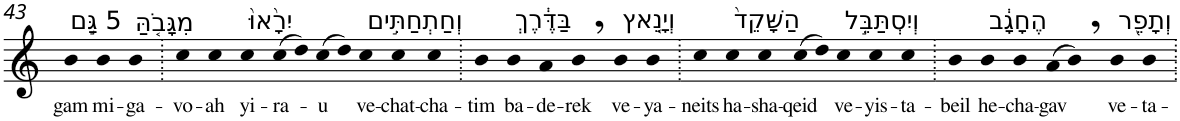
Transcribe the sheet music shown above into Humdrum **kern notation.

**kern	**text
*part1	*part1
*staff1	*staff1
*I"Piano	*
*I'Pno	*
!!LO:PB:g=z
*clefG2	*
*k[]	*
=43	=43
!LO:TX:a:t=5 גַּ֣ם	!
!	!LO:LY:b
4b	gam
!LO:TX:a:t=מִגָּבֹ֤הַּ	!
!	!LO:LY:b
4b	mi-
!	!LO:LY:b
4b	-ga-
=44.	=44.
!	!LO:LY:b
4cc	-vo-
!	!LO:LY:b
4cc	-ah
!LO:TX:a:t=יִרָ֙אוּ֙	!
!	!LO:LY:b
4cc	yi-
!	!LO:LY:b
(>8cc	-ra-
8dd)	.
!	!LO:LY:b
(>8cc	-u
8dd)	.
!LO:TX:a:t=וְחַתְחַתִּ֣ים	!
!	!LO:LY:b
4cc	ve-
!	!LO:LY:b
4cc	-chat-
!	!LO:LY:b
4cc	-cha-
=45.	=45.
!	!LO:LY:b
4b	-tim
!LO:TX:a:t=בַּדֶּ֔רֶךְ	!
!	!LO:LY:b
4b	ba-
!	!LO:LY:b
4a	-de-
!	!LO:LY:b
4b,	-rek
!LO:TX:a:t=וְיָנֵ֤אץ	!
!	!LO:LY:b
4b	ve-
!	!LO:LY:b
4b	-ya-
=46.	=46.
!	!LO:LY:b
4cc	-neits
!LO:TX:a:t=הַשָּׁקֵד֙	!
!	!LO:LY:b
4cc	ha-
!	!LO:LY:b
4cc	-sha-
!	!LO:LY:b
(>8cc	-qeid
8dd)	.
!LO:TX:a:t=וְיִסְתַּבֵּ֣ל	!
!	!LO:LY:b
4cc	ve-
!	!LO:LY:b
4cc	-yis-
!	!LO:LY:b
4cc	-ta-
=47.	=47.
!	!LO:LY:b
4b	-beil
!LO:TX:a:t=הֶחָגָ֔ב	!
!	!LO:LY:b
4b	he-
!	!LO:LY:b
4b	-cha-
!	!LO:LY:b
(>8a	-gav
8b,)	.
!LO:TX:a:t=וְתָפֵ֖ר	!
!	!LO:LY:b
4b	ve-
!	!LO:LY:b
4b	-ta-
=.	=.
*-	*-
